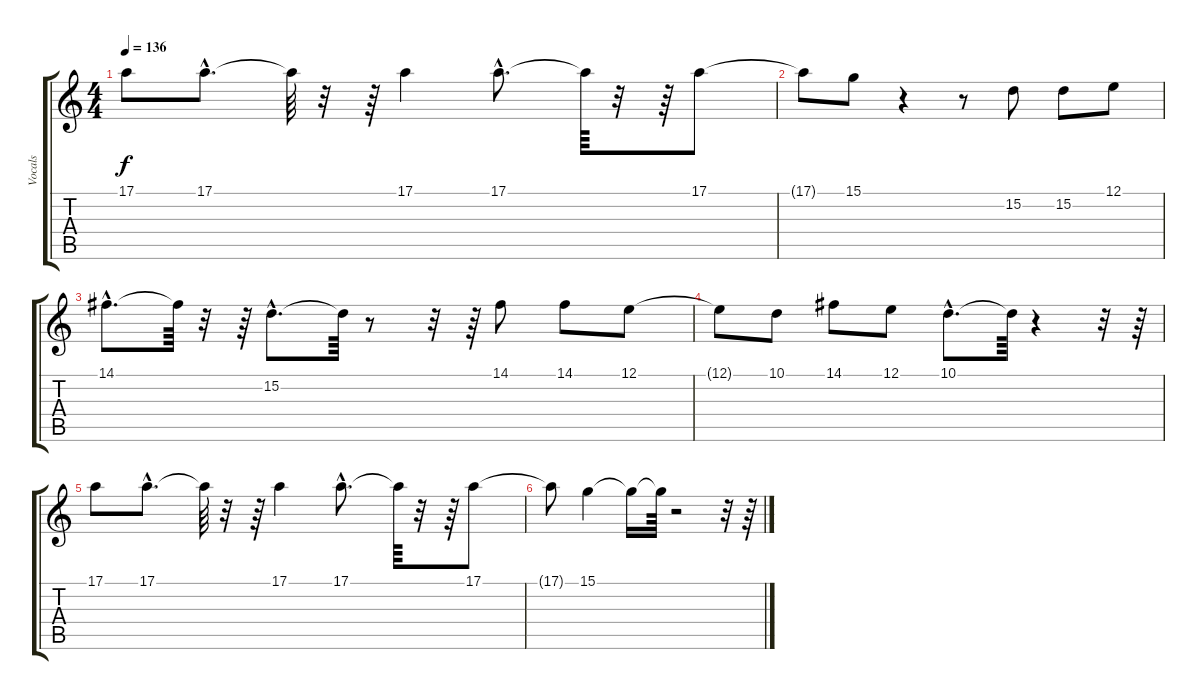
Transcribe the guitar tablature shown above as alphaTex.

\track ("Vocals" "Vocals") {instrument choiraahs}
\staff {score tabs}
\tuning (E4 B3 G3 D3 A2 E2) {hide}
\ts (4 4)
\tempo 136
\clef g2
\ks c
17.1.8{dy f} 17.1{hac}.8{d} 17.1{t}.64 r.32 r.64 17.1.4 17.1{hac}.8{d} 17.1{t}.64 r.32 r.64 17.1.8 |
17.1{t}.8 15.1.8 r.4 r.8 15.2.8 15.2.8 12.1.8 |
14.1{hac}.8{d} 14.1{t}.64 r.32 r.64 15.2{hac}.8{d} 15.2{t}.64 r.8 r.32 r.64 14.1.8 14.1.8 12.1.8 |
12.1{t}.8 10.1.8 14.1.8 12.1.8 10.1{hac}.8{d} 10.1{t}.64 r.4 r.32 r.64 |
17.1.8 17.1{hac}.8{d} 17.1{t}.64 r.32 r.64 17.1.4 17.1{hac}.8{d} 17.1{t}.64 r.32 r.64 17.1.8 |
17.1{t}.8 15.1.4 15.1{t}.16 15.1{t}.64 r.2 r.32 r.64
